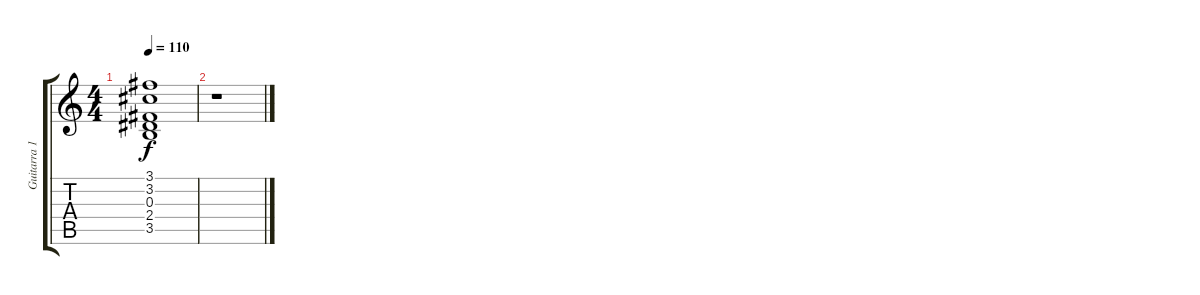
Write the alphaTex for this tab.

\track ("Guitarra 1" "Guitarra 1") {instrument acousticguitarsteel}
\staff {score tabs}
\tuning (Eb4 Bb3 Gb3 Db3 Ab2 Eb2) {hide}
\ts (4 4)
\tempo 110
\clef g2
\ks c
(3.1 3.2 0.3 2.4 3.5).1{dy f} |
r.1
